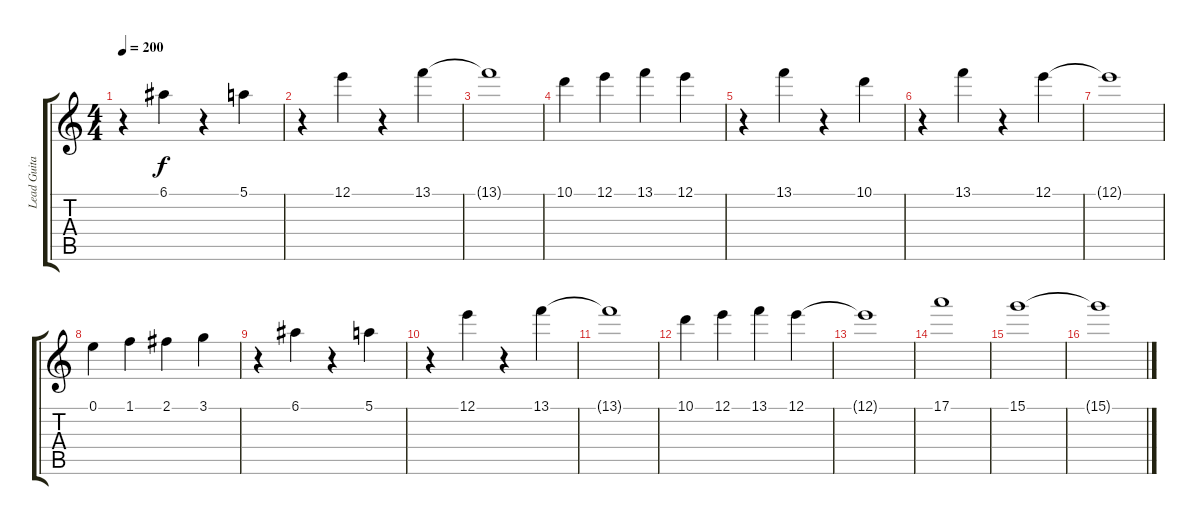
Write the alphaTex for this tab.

\track ("Lead Guitar" "Lead Guita") {instrument overdrivenguitar}
\staff {score tabs}
\tuning (E4 B3 G3 D3 A2 E2) {hide}
\ts (4 4)
\tempo 200
\clef g2
\ks c
r.4{dy f} 6.1.4 r.4 5.1.4 |
r.4 12.1.4 r.4 13.1.4 |
13.1{t}.1 |
10.1.4 12.1.4 13.1.4 12.1.4 |
r.4 13.1.4 r.4 10.1.4 |
r.4 13.1.4 r.4 12.1.4 |
12.1{t}.1 |
0.1.4 1.1.4 2.1.4 3.1.4 |
r.4 6.1.4 r.4 5.1.4 |
r.4 12.1.4 r.4 13.1.4 |
13.1{t}.1 |
10.1.4 12.1.4 13.1.4 12.1.4 |
12.1{t}.1 |
17.1.1 |
15.1.1 |
15.1{t}.1
